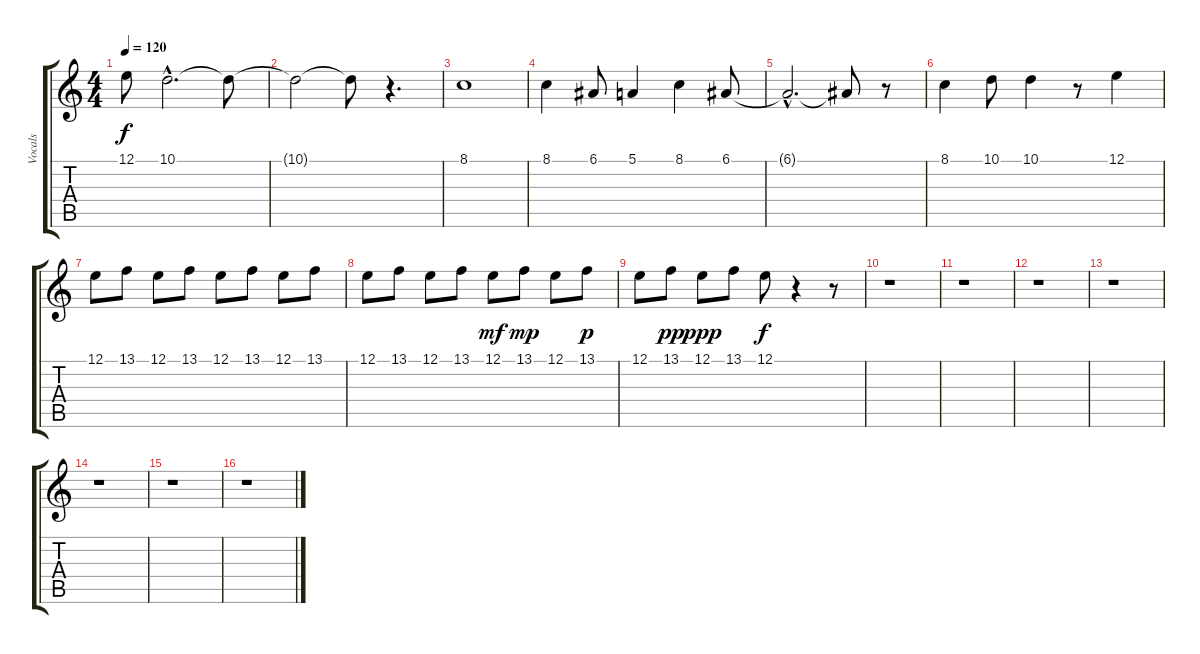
\track ("Vocals" "Vocals") {instrument trumpet}
\staff {score tabs}
\tuning (E4 B3 G3 D3 A2 E2) {hide}
\ts (4 4)
\tempo 120
\clef g2
\ks c
12.1.8{dy f} 10.1{hac}.2{d} 10.1{t}.8 |
10.1{t}.2 10.1{t}.8 r.4{d} |
8.1.1 |
8.1.4 6.1.8 5.1.4 8.1.4 6.1.8 |
6.1{hac t}.2{d} 6.1{t}.8 r.8 |
8.1.4 10.1.8 10.1.4 r.8 12.1.4 |
12.1.8{volume 16 balance 8} 13.1.8 12.1.8 13.1.8 12.1.8 13.1.8 12.1.8 13.1.8 |
12.1.8 13.1.8 12.1.8 13.1.8 12.1.8{dy mf} 13.1.8{dy mp} 12.1.8 13.1.8{dy p} |
12.1.8 13.1.8{dy pp} 12.1.8{dy ppp} 13.1.8 12.1.8{dy f} r.4 r.8 |
r.1 |
r.1 |
r.1 |
r.1 |
r.1 |
r.1 |
r.1
